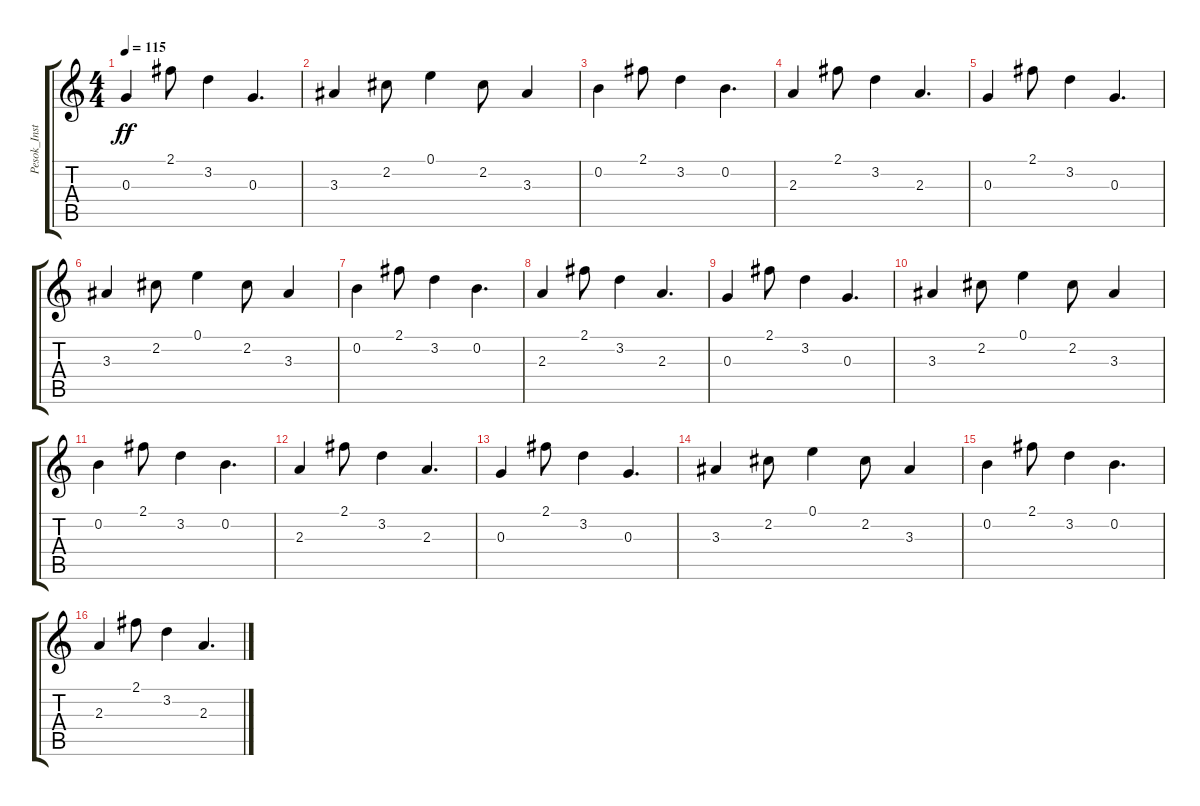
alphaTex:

\track ("Pesok_Instr1" "Pesok_Inst") {instrument banjo}
\staff {score tabs}
\tuning (E4 B3 G3 D3 A2 E2) {hide}
\displaytranspose 12
\ts (4 4)
\tempo 115
\clef g2
\ks c
0.3.4{dy ff} 2.1.8 3.2.4 0.3.4{d} |
3.3.4 2.2.8 0.1.4 2.2.8 3.3.4 |
0.2.4 2.1.8 3.2.4 0.2.4{d} |
2.3.4 2.1.8 3.2.4 2.3.4{d} |
0.3.4 2.1.8 3.2.4 0.3.4{d} |
3.3.4 2.2.8 0.1.4 2.2.8 3.3.4 |
0.2.4 2.1.8 3.2.4 0.2.4{d} |
2.3.4 2.1.8 3.2.4 2.3.4{d} |
0.3.4 2.1.8 3.2.4 0.3.4{d} |
3.3.4 2.2.8 0.1.4 2.2.8 3.3.4 |
0.2.4 2.1.8 3.2.4 0.2.4{d} |
2.3.4 2.1.8 3.2.4 2.3.4{d} |
0.3.4 2.1.8 3.2.4 0.3.4{d} |
3.3.4 2.2.8 0.1.4 2.2.8 3.3.4 |
0.2.4 2.1.8 3.2.4 0.2.4{d} |
2.3.4 2.1.8 3.2.4 2.3.4{d}
